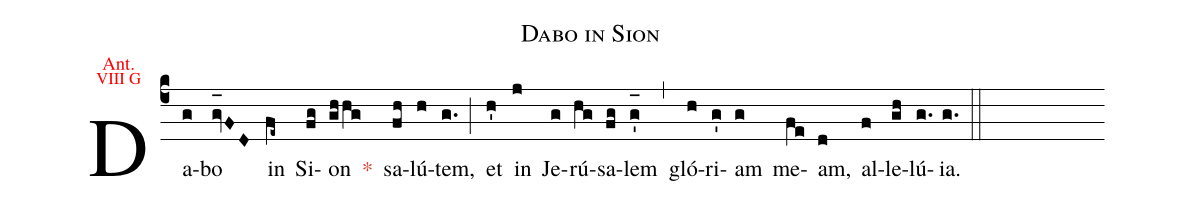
name:Dabo in Sion;
office-part:Antiphona;
annotation: {\color{red}\footnotesize Ant.};
annotation: {\color{red}\scriptsize VIII G};
%%
(c4) Da(g)bo(gv_[oh:h]FD) in(fe~) Si(fg)on(ghhg) <c>*</c>() sa(fh)lú(h)tem,(g.) (;) et(h') in(j) Je(g)rú(hg)sa(fg)lem(g'_[oh:h]) (,) gló(h)ri(g')am(g) me(fe)am,(d) al(f)le(gh)lú(g.){ia}.(g.) (::)
